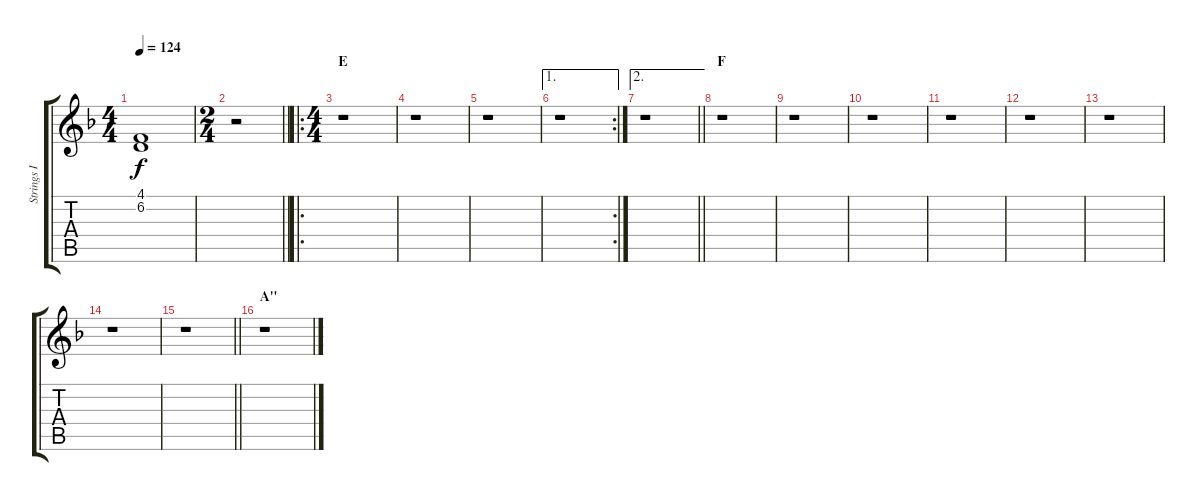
\track ("Strings I" "Strings I") {instrument stringensemble1}
\staff {score tabs}
\tuning (Db4 Ab3 E3 B2 Gb2 B1) {hide}
\ts (4 4)
\tempo 124
\clef g2
\ks f
(4.1 6.2).1{dy f} |
\ts (2 4)
\barLineRight lightlight
r.2 |
\ro
\ts (4 4)
\section ("" "E")
r.1 |
r.1 |
r.1 |
\ae 1
\rc 2
r.1 |
\ae 2
\barLineRight lightlight
r.1 |
\section ("" "F")
r.1 |
r.1 |
r.1 |
r.1 |
r.1 |
r.1 |
r.1 |
\barLineRight lightlight
r.1 |
\section ("" "A''")
r.1
